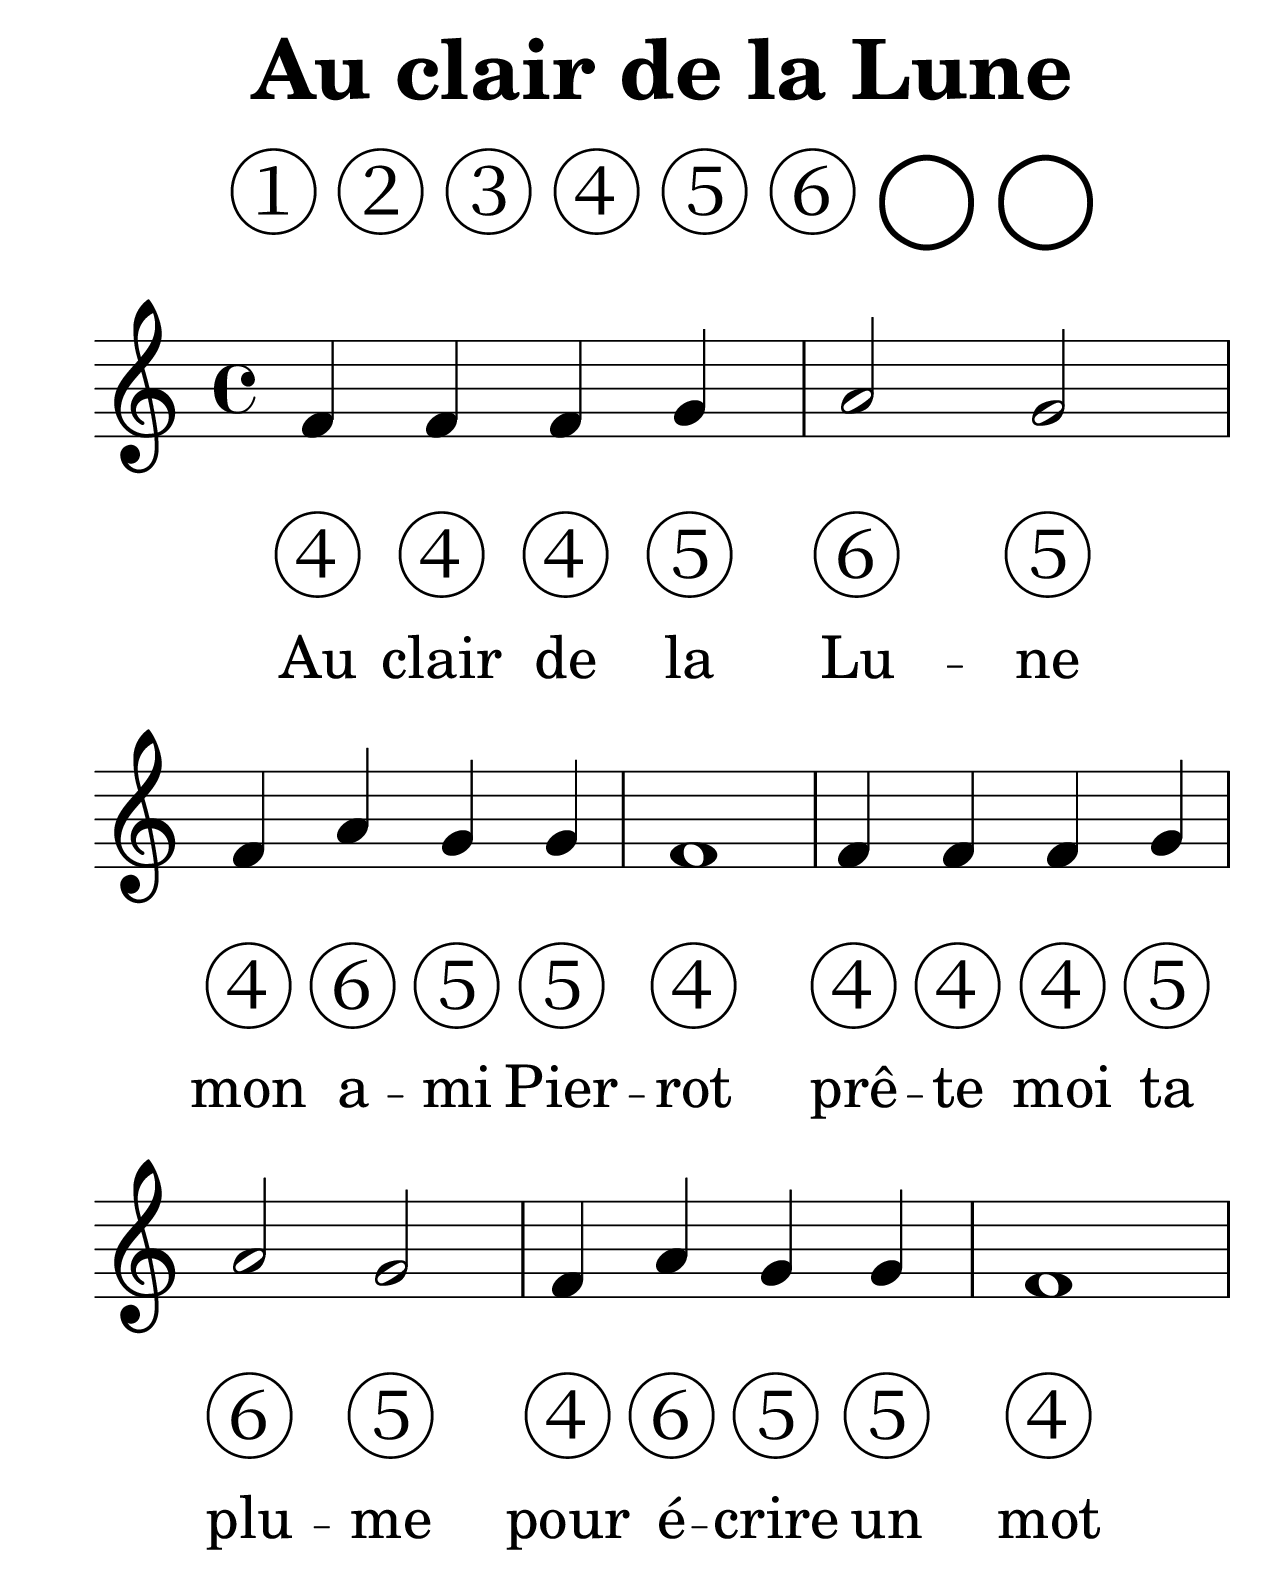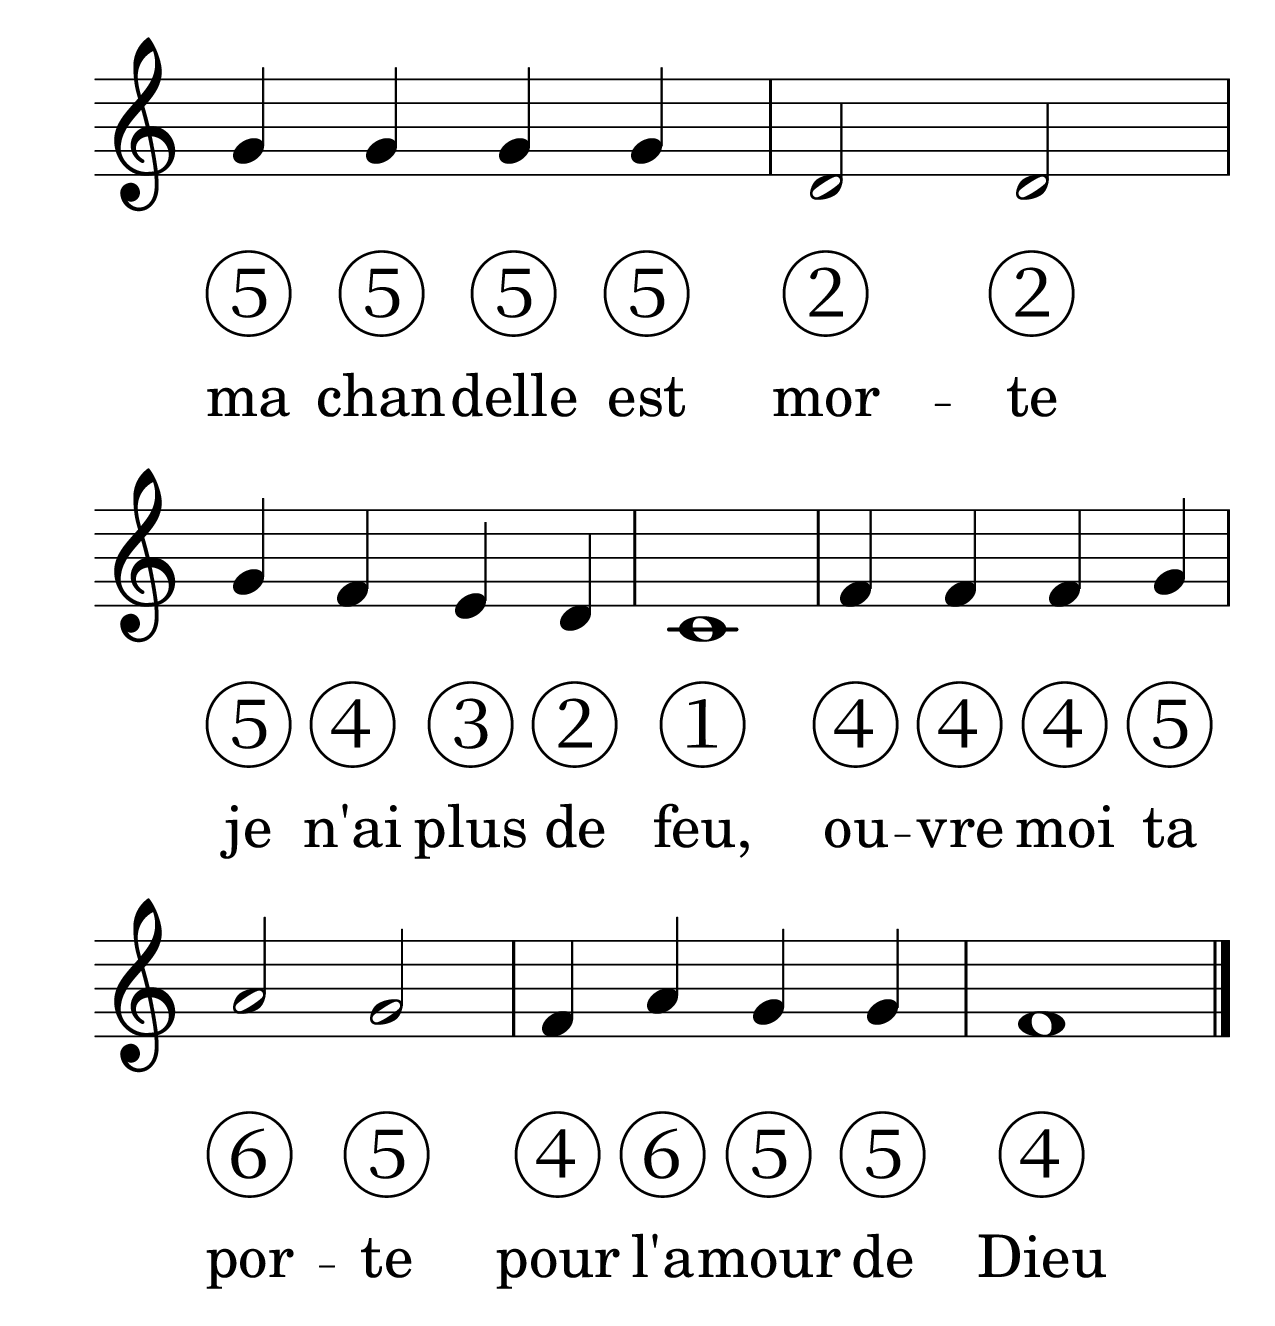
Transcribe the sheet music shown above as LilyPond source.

\version "2.18.2"
\include "common.ly"
\version "2.18.2"

% for reference
% ① ② ③ ④ ⑤ ⑥ ⑦ ⑧ ◯

% empty circles with bar number to colorize
oc = "①"
od = "②"
oe = "③"
of = "④"
og = "⑤"
oap = "⑥"
obp = "⑦"
ocp = "⑧"
oo = "◯"


\header {
 title = "Au clair de la Lune"
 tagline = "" 
}

\markup {
  \column {
  \vspace #0.5
  \fill-line { \column { \line { 
    \fontsize #5 { \oc \od \oe \of \og \oap \oo \oo}}}}
  \vspace #0.5
  }
}


\score {
\new Staff <<

   \clef treble
   \time 4/4
   \key c \major
   \transpose g c {

 \relative c'' {
   \repeat "unfold" 2 {
        c4 c c d
        e2 d
        c4 e d d
        c1
   }

    d4 d d d
    a2 a
    d4 c b a
    g1
    c4 c c d
    e2 d
    c4 e d d
    c1


  
   \bar "|."
   }
 }

 \addlyrics {
    % set size to same as in header
    \set fontSize = #4
    \repeat "unfold" 2 {
    	\of \of \of \og
        \oap \og 
        \of \oap \og \og
        \of
    }

    \og \og \og \og 
    \od \od
    \og \of \oe \od 
    \oc

    \of \of \of \og
    \oap \og 
    \of \oap \og \og
    \of
 }

 \addlyrics {
    Au clair de la Lu -- ne
    mon a -- mi Pier -- rot
    prê -- te moi ta plu -- me
    pour é -- crire un mot
    ma chan -- delle est
    mor -- te
    je n'ai plus de
    feu,
    ou -- vre moi ta
    por -- te
    pour l'a -- mour de
    Dieu
 }

>>

\layout { }

\midi {
    \context {
      \Score
      tempoWholesPerMinute = #(ly:make-moment 100 4)
    }
  }

}
